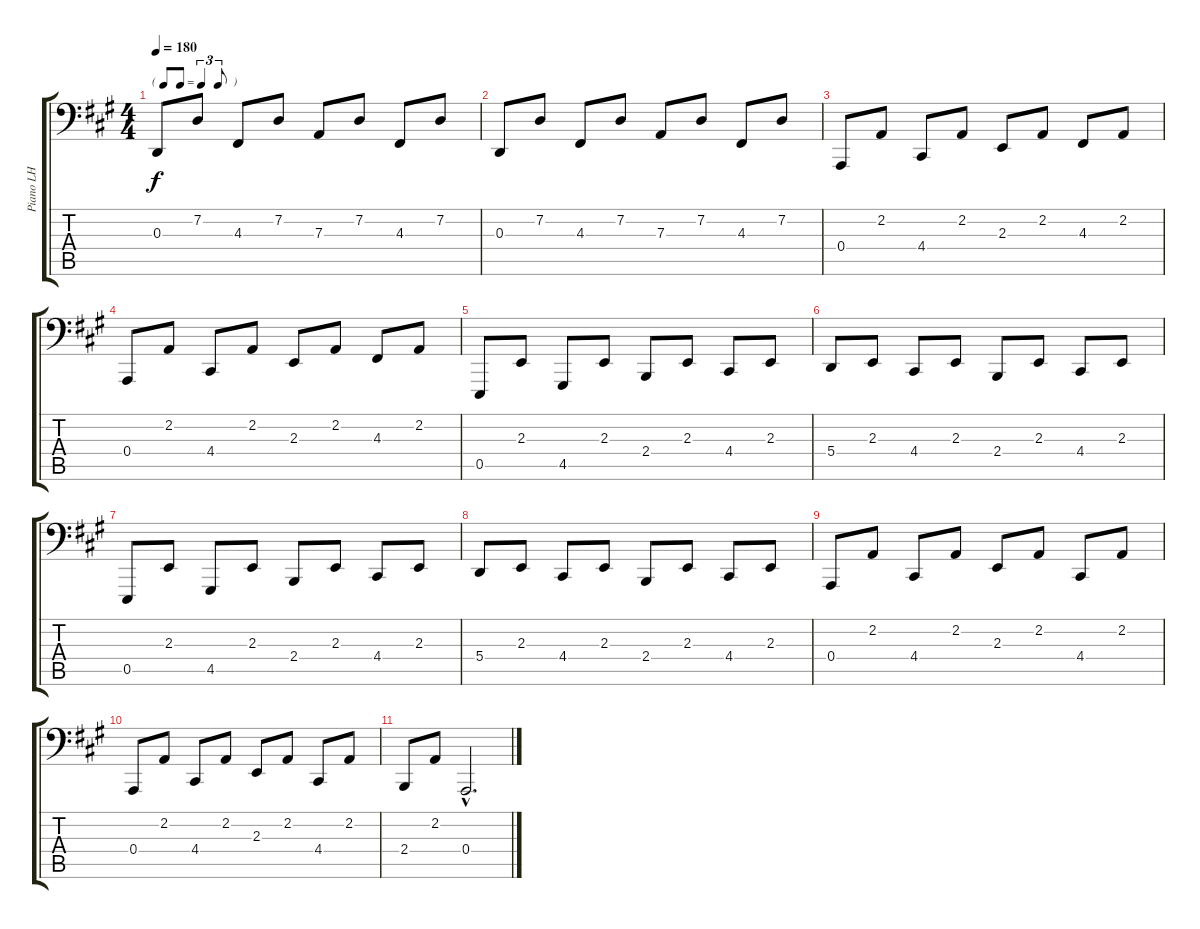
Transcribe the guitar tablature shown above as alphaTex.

\track ("Piano LH" "Piano LH") {instrument brightacousticpiano}
\staff {score tabs}
\tuning (C3 G2 D2 A1 E1 B0) {hide}
\ts (4 4)
\tf triplet8th
\tempo 180
\clef f4
\ks a
0.3.8{dy f} 7.2.8 4.3.8 7.2.8 7.3.8 7.2.8 4.3.8 7.2.8 |
0.3.8 7.2.8 4.3.8 7.2.8 7.3.8 7.2.8 4.3.8 7.2.8 |
0.4.8 2.2.8 4.4.8 2.2.8 2.3.8 2.2.8 4.3.8 2.2.8 |
0.4.8 2.2.8 4.4.8 2.2.8 2.3.8 2.2.8 4.3.8 2.2.8 |
0.5.8 2.3.8 4.5.8 2.3.8 2.4.8 2.3.8 4.4.8 2.3.8 |
5.4.8 2.3.8 4.4.8 2.3.8 2.4.8 2.3.8 4.4.8 2.3.8 |
0.5.8 2.3.8 4.5.8 2.3.8 2.4.8 2.3.8 4.4.8 2.3.8 |
5.4.8 2.3.8 4.4.8 2.3.8 2.4.8 2.3.8 4.4.8 2.3.8 |
0.4.8 2.2.8 4.4.8 2.2.8 2.3.8 2.2.8 4.4.8 2.2.8 |
0.4.8 2.2.8 4.4.8 2.2.8 2.3.8 2.2.8 4.4.8 2.2.8 |
2.4.8 2.2.8 0.4{hac}.2{d}
